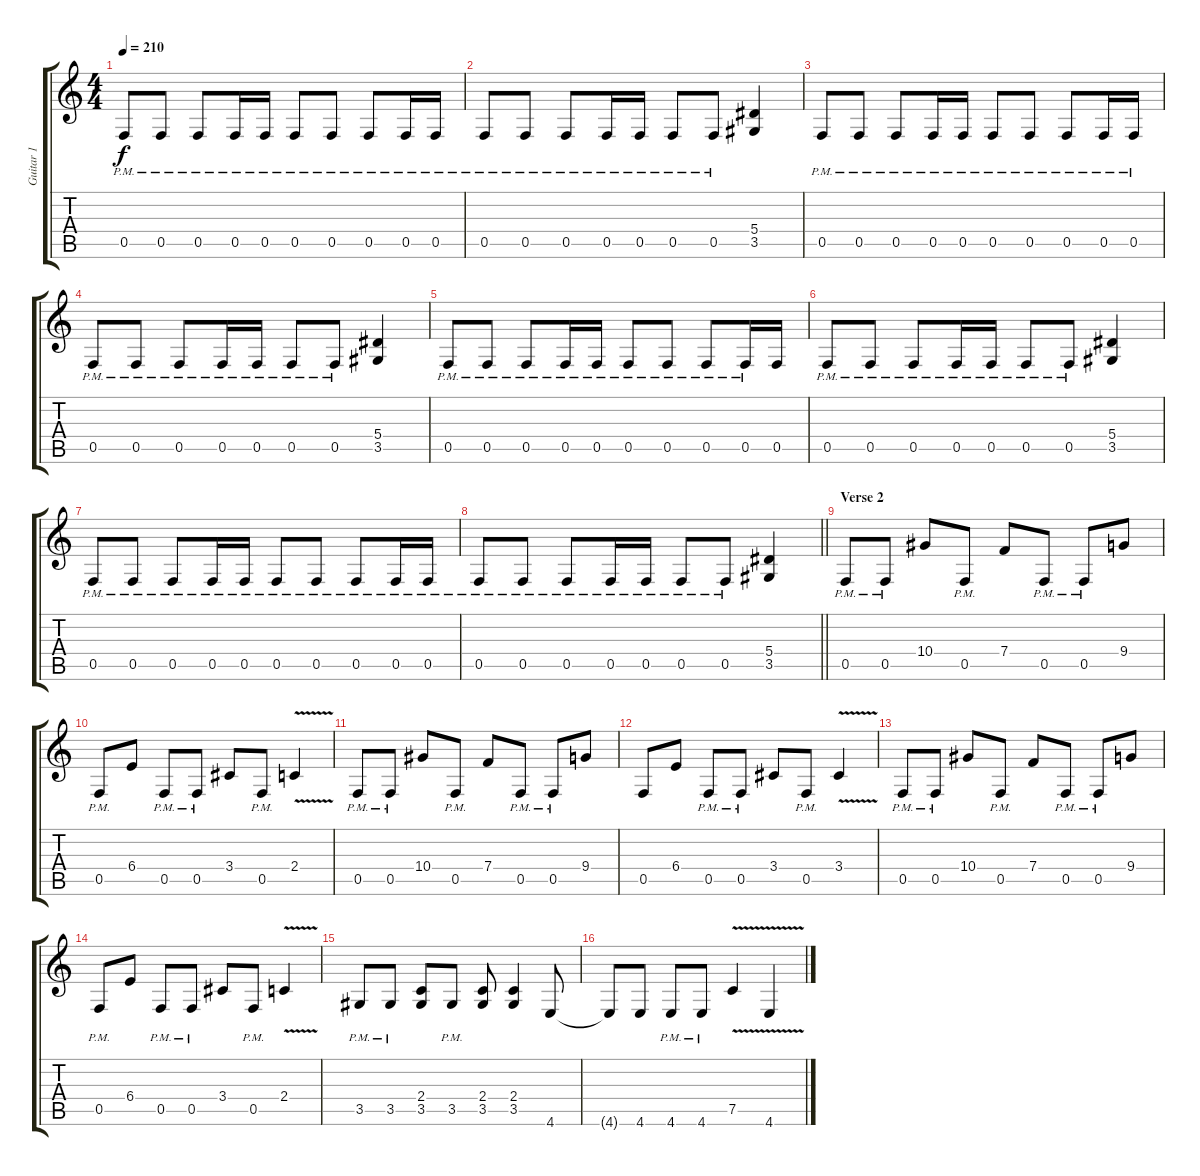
\track ("Guitar 1" "Guitar 1") {instrument distortionguitar}
\staff {score tabs}
\tuning (C4 G3 Eb3 Bb2 F2 C2) {hide}
\ts (4 4)
\section ("" "")
\tempo 210
\clef g2
\ks c
0.5{pm}.8{dy f} 0.5{pm}.8 0.5{pm}.8 0.5{pm}.16 0.5{pm}.16 0.5{pm}.8 0.5{pm}.8 0.5{pm}.8 0.5{pm}.16 0.5{pm}.16 |
0.5{pm}.8 0.5{pm}.8 0.5{pm}.8 0.5{pm}.16 0.5{pm}.16 0.5{pm}.8 0.5{pm}.8 (5.4 3.5).4 |
0.5{pm}.8 0.5{pm}.8 0.5{pm}.8 0.5{pm}.16 0.5{pm}.16 0.5{pm}.8 0.5{pm}.8 0.5{pm}.8 0.5{pm}.16 0.5{pm}.16 |
0.5{pm}.8 0.5{pm}.8 0.5{pm}.8 0.5{pm}.16 0.5{pm}.16 0.5{pm}.8 0.5{pm}.8 (5.4 3.5).4 |
0.5{pm}.8 0.5{pm}.8 0.5{pm}.8 0.5{pm}.16 0.5{pm}.16 0.5{pm}.8 0.5{pm}.8 0.5{pm}.8 0.5{pm}.16 0.5.16 |
0.5{pm}.8 0.5{pm}.8 0.5{pm}.8 0.5{pm}.16 0.5{pm}.16 0.5{pm}.8 0.5{pm}.8 (5.4 3.5).4 |
0.5{pm}.8 0.5{pm}.8 0.5{pm}.8 0.5{pm}.16 0.5{pm}.16 0.5{pm}.8 0.5{pm}.8 0.5{pm}.8 0.5{pm}.16 0.5{pm}.16 |
\barLineRight lightlight
0.5{pm}.8 0.5{pm}.8 0.5{pm}.8 0.5{pm}.16 0.5{pm}.16 0.5{pm}.8 0.5{pm}.8 (5.4 3.5).4 |
\section ("" "Verse 2")
0.5{pm}.8 0.5{pm}.8 10.4.8 0.5{pm}.8 7.4.8 0.5{pm}.8 0.5{pm}.8 9.4.8 |
0.5{pm}.8 6.4.8 0.5{pm}.8 0.5{pm}.8 3.4.8 0.5{pm}.8 2.4{v}.4 |
0.5{pm}.8 0.5{pm}.8 10.4.8 0.5{pm}.8 7.4.8 0.5{pm}.8 0.5{pm}.8 9.4.8 |
0.5.8 6.4.8 0.5{pm}.8 0.5{pm}.8 3.4.8 0.5{pm}.8 3.4{v}.4 |
0.5{pm}.8 0.5{pm}.8 10.4.8 0.5{pm}.8 7.4.8 0.5{pm}.8 0.5{pm}.8 9.4.8 |
0.5{pm}.8 6.4.8 0.5{pm}.8 0.5{pm}.8 3.4.8 0.5{pm}.8 2.4{v}.4 |
3.5{pm}.8 3.5{pm}.8 (2.4 3.5).8 3.5{pm}.8 (2.4 3.5).8 (2.4 3.5).4 4.6.8 |
4.6{t}.8 4.6.8 4.6{pm}.8 4.6{pm}.8 7.5{v}.4 4.6{v}.4
